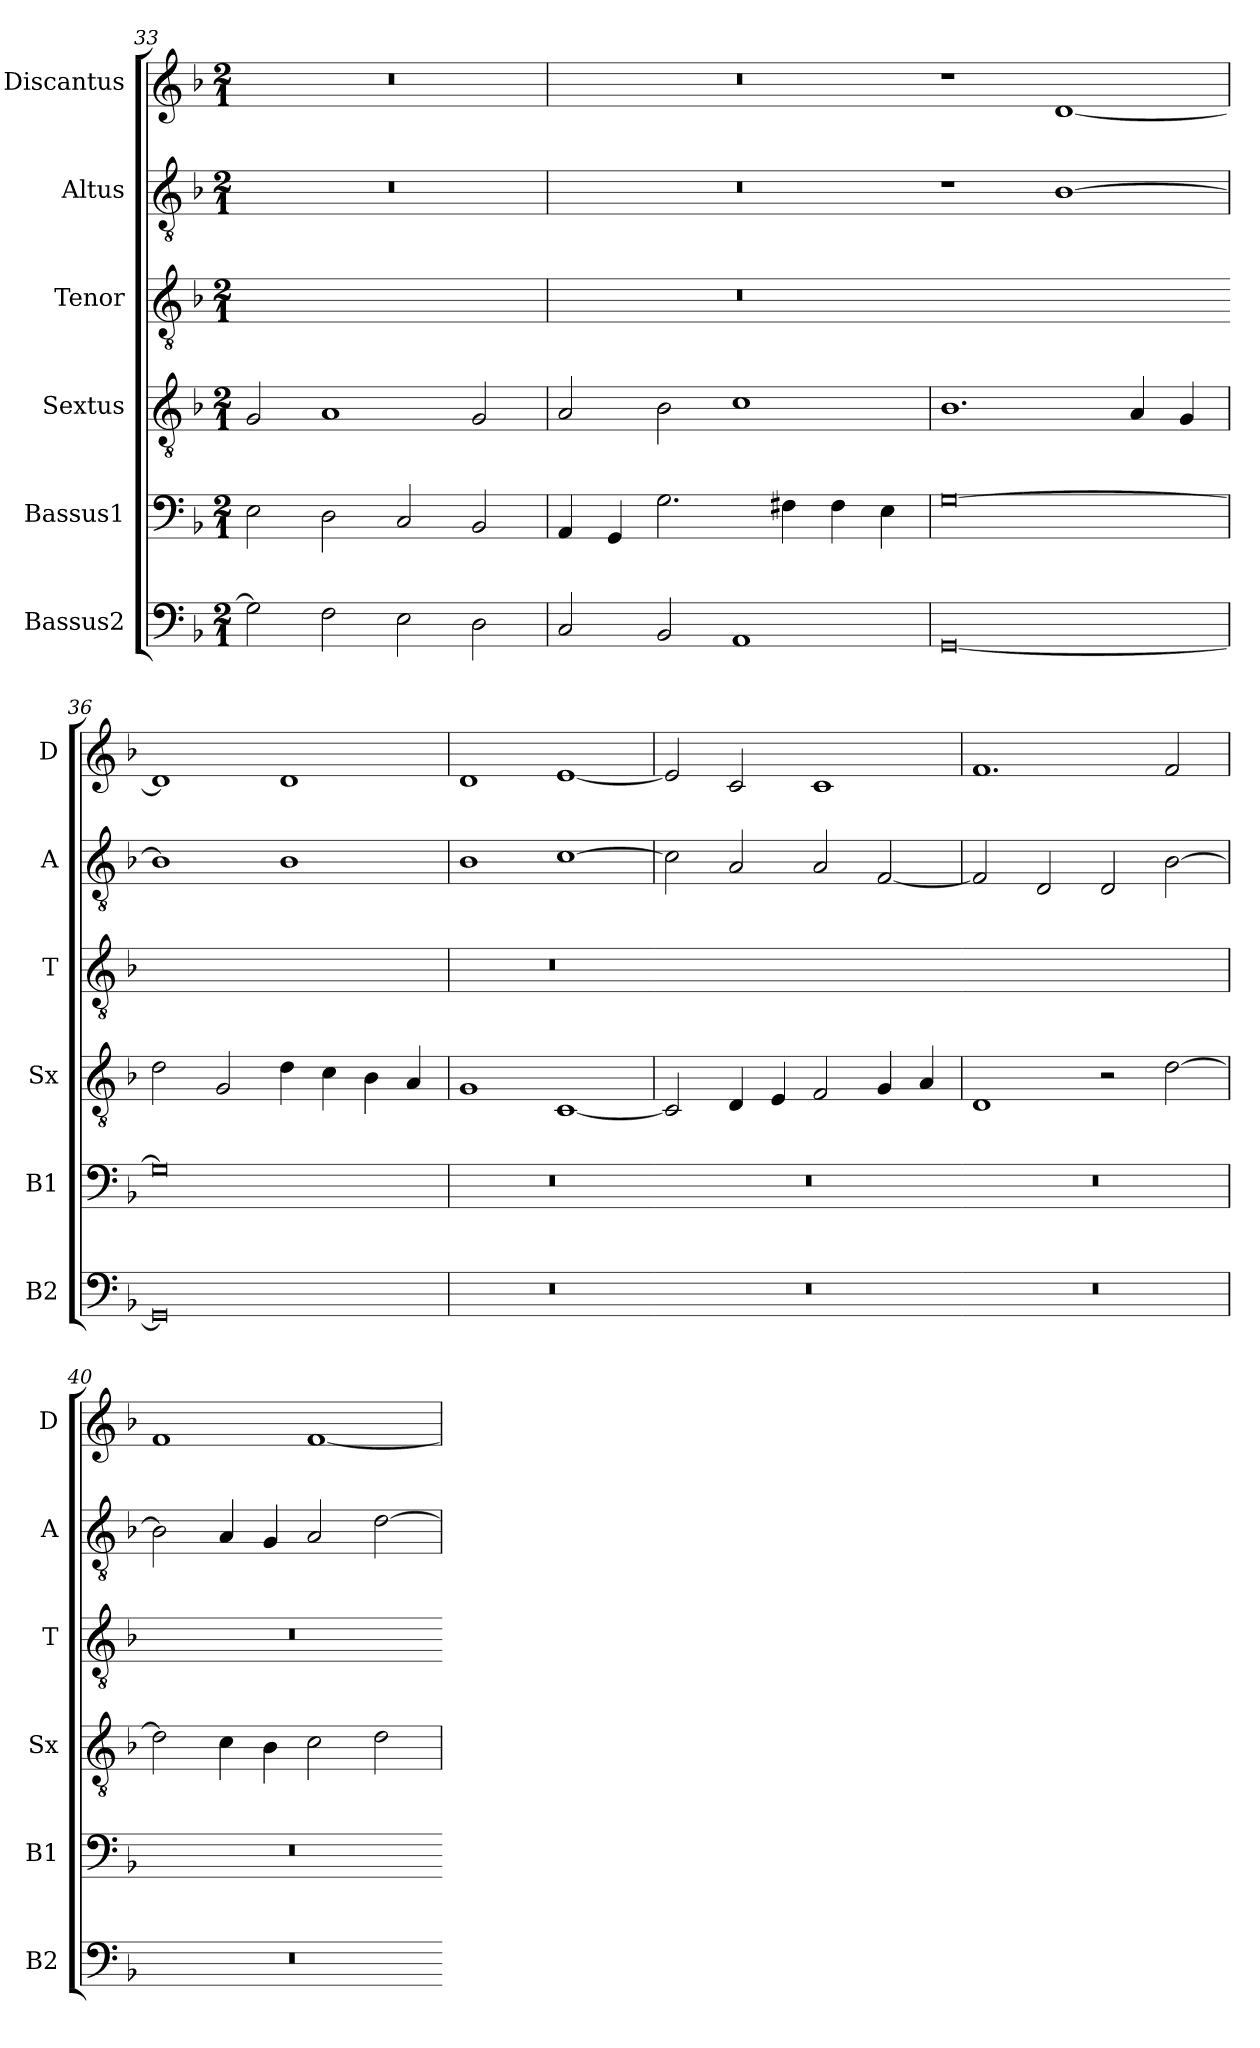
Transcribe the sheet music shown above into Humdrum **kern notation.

**kern	**kern	**kern	**kern	**kern	**kern
*part6	*part5	*part4	*part3	*part2	*part1
*staff6	*staff5	*staff4	*staff3	*staff2	*staff1
*I"Bassus2	*I"Bassus1	*I"Sextus	*I"Tenor	*I"Altus	*I"Discantus
*I'B2	*I'B1	*I'Sx	*I'T	*I'A	*I'D
*clefF4	*clefF4	*clefGv2	*clefGv2	*clefGv2	*clefG2
*k[b-]	*k[b-]	*k[b-]	*k[b-]	*k[b-]	*k[b-]
*M2/1	*M2/1	*M2/1	*M2/1	*M2/1	*M2/1
=33	=33	=33	=33	=33	=33
!	!	!	!LO:N:vis=1	!	!
2G\]	2E\	2G/	0ryy	0r	0r
2F\	2D\	1A	.	.	.
2E\	2C/	.	.	.	.
2D\	2BB-/	2G/	.	.	.
=34	=34	=34	=34	=34	=34
!	!	!	!LO:N:vis=1	!	!
2C/	4AA/	2A/	0r	0r	0r
.	4GG/	.	.	.	.
2BB-/	2.G\	2B-\	.	.	.
1AA	.	1c	.	.	.
.	4F#X\	.	.	.	.
.	4F#\	.	.	.	.
.	4E\	.	.	.	.
=35	=35	=35	=35-	=35	=35
!	!	!	!LO:N:vis=1	!	!
[0GG	[0G	1.B-	0ryy	1r	1r
.	.	.	.	[1B-	[1d
.	.	4A/	.	.	.
.	.	4G/	.	.	.
=36	=36	=36	=36-	=36	=36
!	!	!	!LO:N:vis=1	!	!
0GG]	0G]	2d\	0ryy	1B-]	1d]
.	.	2G/	.	.	.
.	.	4d\	.	1B-	1d
.	.	4c\	.	.	.
.	.	4B-\	.	.	.
.	.	4A/	.	.	.
=37	=37	=37	=37	=37	=37
!	!	!	!LO:N:vis=1	!	!
0r	0r	1G	0r	1B-	1d
.	.	[1C	.	[1c	[1e
=38	=38	=38	=38-	=38	=38
!	!	!	!LO:N:vis=1	!	!
0r	0r	2C/]	0ryy	2c\]	2e/]
.	.	4D/	.	2A/	2c/
.	.	4E/	.	.	.
.	.	2F/	.	2A/	1c
.	.	4G/	.	[2F/	.
.	.	4A/	.	.	.
=39	=39	=39	=39-	=39	=39
!	!	!	!LO:N:vis=1	!	!
0r	0r	1D	0ryy	2F/]	1.f
.	.	.	.	2D/	.
.	.	2r	.	2D/	.
.	.	[2d\	.	[2B-\	2f/
=40	=40	=40	=40	=40	=40
!	!	!	!LO:N:vis=1	!	!
0r	0r	2d\]	0r	2B-\]	1f
.	.	4c\	.	4A/	.
.	.	4B-\	.	4G/	.
.	.	2c\	.	2A/	[1f
.	.	2d\	.	[2d\	.
=	=	=	=-	=	=
*-	*-	*-	*-	*-	*-
